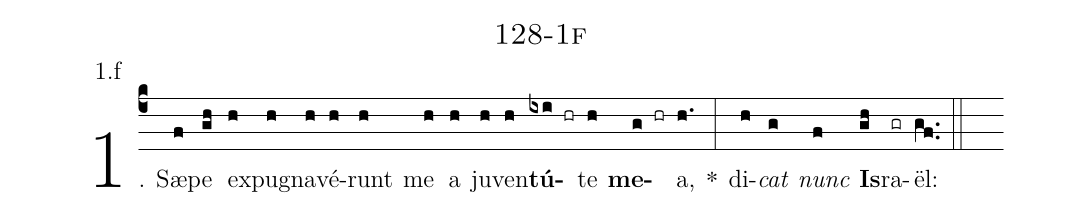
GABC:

name: 128-1f;
annotation: 1.f;
%%
(c4)1. Sæ(f)pe(gh) ex(h)pu(h)gna(h)vé(h)runt(h) me(h) a(h) ju(h)ven(h)<b>tú</b>(ixi hr)te(h) <b>me</b>(g hr)a,(h.) *(:) di(h)<i>cat</i>(g) <i>nunc</i>(f) <b>Is</b>(gh)ra(gr)ël:(gf..) (::)
